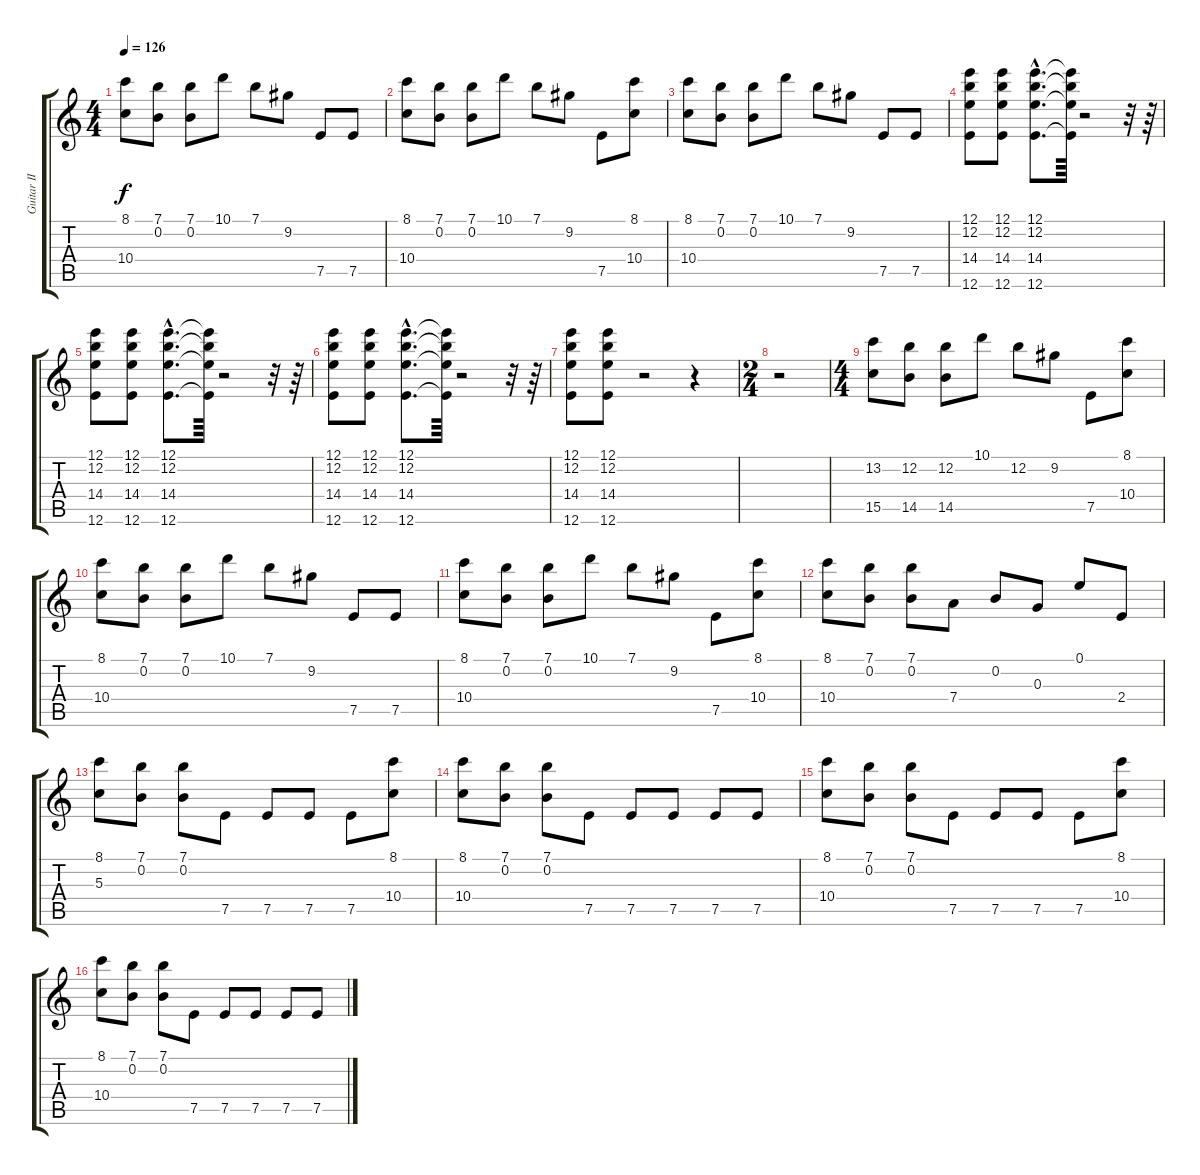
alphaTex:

\track ("Guitar II" "Guitar II") {instrument distortionguitar}
\staff {score tabs}
\tuning (E4 B3 G3 D3 A2 E2) {hide}
\ts (4 4)
\tempo 126
\clef g2
\ks c
(8.1 10.4).8{dy f} (7.1 0.2).8 (7.1 0.2).8 10.1.8 7.1.8 9.2.8 7.5.8 7.5.8 |
(8.1 10.4).8 (7.1 0.2).8 (7.1 0.2).8 10.1.8 7.1.8 9.2.8 7.5.8 (8.1 10.4).8 |
(8.1 10.4).8 (7.1 0.2).8 (7.1 0.2).8 10.1.8 7.1.8 9.2.8 7.5.8 7.5.8 |
(12.1 12.2 14.4 12.6).8 (12.1 12.2 14.4 12.6).8 (12.1{hac} 12.2{hac} 14.4{hac} 12.6{hac}).8{d} (12.1{t} 12.2{t} 14.4{t} 12.6{t}).64 r.2 r.32 r.64 |
(12.1 12.2 14.4 12.6).8 (12.1 12.2 14.4 12.6).8 (12.1{hac} 12.2{hac} 14.4{hac} 12.6{hac}).8{d} (12.1{t} 12.2{t} 14.4{t} 12.6{t}).64 r.2 r.32 r.64 |
(12.1 12.2 14.4 12.6).8 (12.1 12.2 14.4 12.6).8 (12.1{hac} 12.2{hac} 14.4{hac} 12.6{hac}).8{d} (12.1{t} 12.2{t} 14.4{t} 12.6{t}).64 r.2 r.32 r.64 |
(12.1 12.2 14.4 12.6).8 (12.1 12.2 14.4 12.6).8 r.2 r.4 |
\ts (2 4)
r.2 |
\ts (4 4)
(13.2 15.5).8 (12.2 14.5).8 (12.2 14.5).8 10.1.8 12.2.8 9.2.8 7.5.8 (8.1 10.4).8 |
(8.1 10.4).8 (7.1 0.2).8 (7.1 0.2).8 10.1.8 7.1.8 9.2.8 7.5.8 7.5.8 |
(8.1 10.4).8 (7.1 0.2).8 (7.1 0.2).8 10.1.8 7.1.8 9.2.8 7.5.8 (8.1 10.4).8 |
(8.1 10.4).8 (7.1 0.2).8 (7.1 0.2).8 7.4.8 0.2.8 0.3.8 0.1.8 2.4.8 |
(8.1 5.3).8 (7.1 0.2).8 (7.1 0.2).8 7.5.8 7.5.8 7.5.8 7.5.8 (8.1 10.4).8 |
(8.1 10.4).8 (7.1 0.2).8 (7.1 0.2).8 7.5.8 7.5.8 7.5.8 7.5.8 7.5.8 |
(8.1 10.4).8 (7.1 0.2).8 (7.1 0.2).8 7.5.8 7.5.8 7.5.8 7.5.8 (8.1 10.4).8 |
(8.1 10.4).8 (7.1 0.2).8 (7.1 0.2).8 7.5.8 7.5.8 7.5.8 7.5.8 7.5.8
